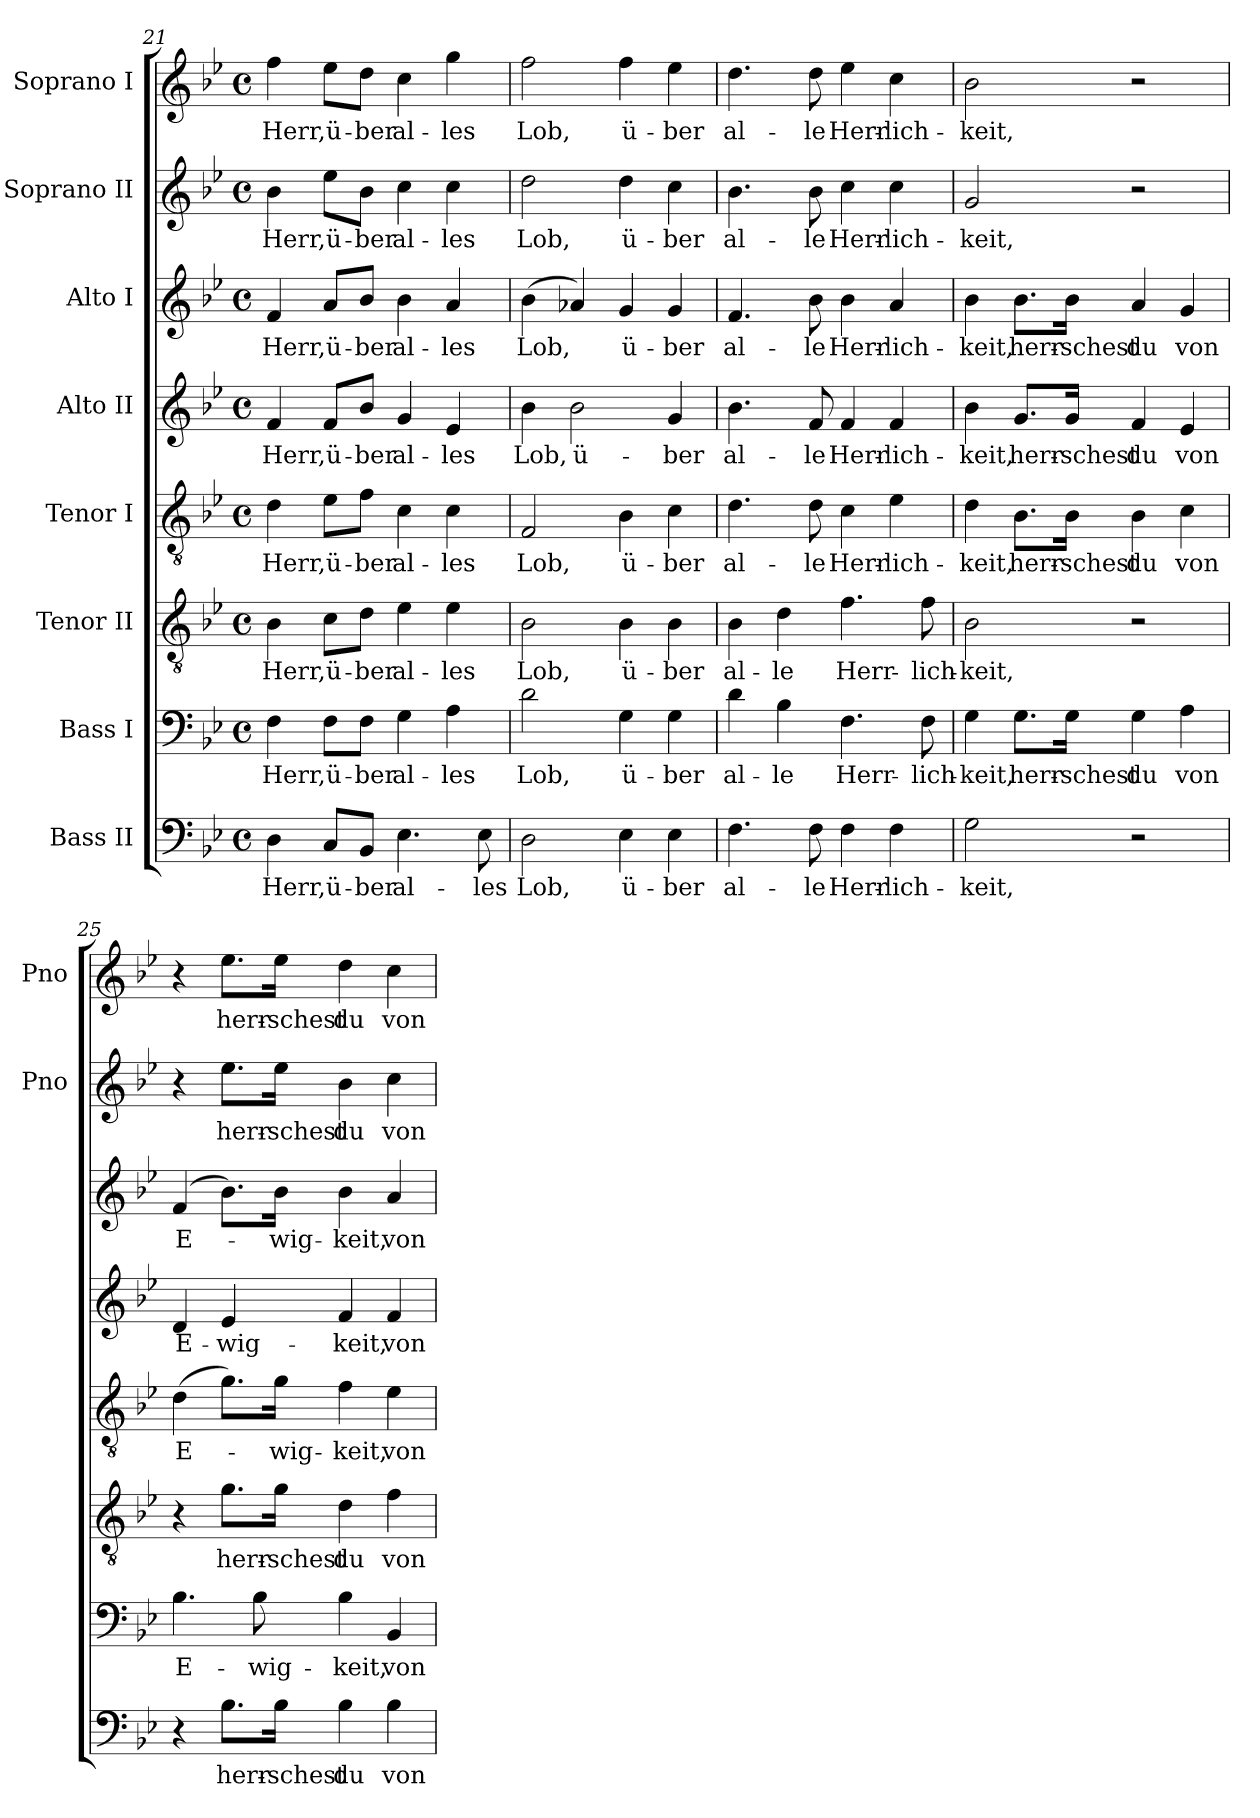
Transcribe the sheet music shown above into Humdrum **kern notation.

**kern	**text	**kern	**text	**kern	**text	**kern	**text	**kern	**text	**kern	**text	**kern	**text	**kern	**text
*part8	*part8	*part7	*part7	*part6	*part6	*part5	*part5	*part4	*part4	*part3	*part3	*part2	*part2	*part1	*part1
*staff8	*staff8	*staff7	*staff7	*staff6	*staff6	*staff5	*staff5	*staff4	*staff4	*staff3	*staff3	*staff2	*staff2	*staff1	*staff1
*I"Bass II	*	*I"Bass I	*	*I"Tenor II	*	*I"Tenor I	*	*I"Alto II	*	*I"Alto I	*	*I"Soprano II	*	*I"Soprano I	*
*	*	*	*	*	*	*	*	*	*	*	*	*I'Pno	*	*I'Pno	*
*clefF4	*	*clefF4	*	*clefGv2	*	*clefGv2	*	*clefG2	*	*clefG2	*	*clefG2	*	*clefG2	*
*k[b-e-]	*	*k[b-e-]	*	*k[b-e-]	*	*k[b-e-]	*	*k[b-e-]	*	*k[b-e-]	*	*k[b-e-]	*	*k[b-e-]	*
*B-:	*	*B-:	*	*B-:	*	*B-:	*	*B-:	*	*B-:	*	*B-:	*	*B-:	*
*M4/4	*	*M4/4	*	*M4/4	*	*M4/4	*	*M4/4	*	*M4/4	*	*M4/4	*	*M4/4	*
*met(c)	*	*met(c)	*	*met(c)	*	*met(c)	*	*met(c)	*	*met(c)	*	*met(c)	*	*met(c)	*
=21	=21	=21	=21	=21	=21	=21	=21	=21	=21	=21	=21	=21	=21	=21	=21
4D\	Herr,	4F\	Herr,	4B-\	Herr,	4d\	Herr,	4f/	Herr,	4f/	Herr,	4b-\	Herr,	4ff\	Herr,
8C/L	ü-	8F\L	ü-	8c\L	ü-	8e-\L	ü-	8f/L	ü-	8a/L	ü-	8ee-\L	ü-	8ee-\L	ü-
8BB-/J	-ber	8F\J	-ber	8d\J	-ber	8f\J	-ber	8b-/J	-ber	8b-/J	-ber	8b-\J	-ber	8dd\J	-ber
4.E-\	-al-	4G\	al-	4e-\	al-	4c\	al-	4g/	al-	4b-\	al-	4cc\	al-	4cc\	al-
.	.	4A\	-les	4e-\	-les	4c\	-les	4e-/	-les	4a/	-les	4cc\	-les	4gg\	-les
8E-\	-les	.	.	.	.	.	.	.	.	.	.	.	.	.	.
=22	=22	=22	=22	=22	=22	=22	=22	=22	=22	=22	=22	=22	=22	=22	=22
2D\	Lob,	2d\	Lob,	2B-\	Lob,	2F/	Lob,	4b-\	Lob,	(4b-\	Lob,	2dd\	Lob,	2ff\	Lob,
.	.	.	.	.	.	.	.	2b-\	ü-	4a-X/)	.	.	.	.	.
4E-\	ü-	4G\	ü-	4B-\	ü-	4B-\	ü-	.	.	4g/	ü-	4dd\	ü-	4ff\	ü-
4E-\	-ber	4G\	-ber	4B-\	-ber	4c\	-ber	4g/	-ber	4g/	-ber	4cc\	-ber	4ee-\	-ber
!!LO:PB:g=z
=23	=23	=23	=23	=23	=23	=23	=23	=23	=23	=23	=23	=23	=23	=23	=23
4.F\	al-	4d\	al-	4B-\	al-	4.d\	al-	4.b-\	al-	4.f/	al-	4.b-\	al-	4.dd\	al-
.	.	4B-\	-le	4d\	-le	.	.	.	.	.	.	.	.	.	.
8F\	-le	.	.	.	.	8d\	-le	8f/	-le	8b-\	-le	8b-\	-le	8dd\	-le
4F\	Herr-	4.F\	Herr-	4.f\	Herr-	4c\	Herr-	4f/	Herr-	4b-\	Herr-	4cc\	Herr-	4ee-\	Herr-
4F\	-lich-	.	.	.	.	4e-\	-lich-	4f/	-lich-	4a/	-lich-	4cc\	-lich-	4cc\	-lich-
.	.	8F\	-lich-	8f\	-lich-	.	.	.	.	.	.	.	.	.	.
=24	=24	=24	=24	=24	=24	=24	=24	=24	=24	=24	=24	=24	=24	=24	=24
2G\	-keit,	4G\	-keit,	2B-\	-keit,	4d\	keit,	4b-\	keit,	4b-\	-keit,	2g/	-keit,	2b-\	-keit,
.	.	8.G\L	herr-	.	.	8.B-\L	herr-	8.g/L	herr-	8.b-\L	herr-	.	.	.	.
.	.	16G\Jk	-schest	.	.	16B-\Jk	-schest	16g/Jk	-schest	16b-\Jk	-schest	.	.	.	.
2r	.	4G\	du	2r	.	4B-\	du	4f/	du	4a/	du	2r	.	2r	.
.	.	4A\	von	.	.	4c\	von	4e-/	von	4g/	von	.	.	.	.
=25	=25	=25	=25	=25	=25	=25	=25	=25	=25	=25	=25	=25	=25	=25	=25
4r	.	4.B-\	E-	4r	.	(4d\	E-	4d/	E-	(4f/	E-	4r	.	4r	.
8.B-\L	herr-	.	.	8.g\L	herr-	8.g\L)	.	4e-/	-wig-	8.b-\L)	.	8.ee-\L	herr-	8.ee-\L	herr-
.	.	8B-\	-wig-	.	.	.	.	.	.	.	.	.	.	.	.
16B-\Jk	-schest	.	.	16g\Jk	-schest	16g\Jk	-wig-	.	.	16b-\Jk	-wig-	16ee-\Jk	-schest	16ee-\Jk	-schest
4B-\	du	4B-\	-keit,	4d\	du	4f\	-keit,	4f/	-keit,	4b-\	-keit,	4b-\	du	4dd\	du
4B-\	von	4BB-/	von	4f\	von	4e-\	von	4f/	von	4a/	von	4cc\	von	4cc\	von
=	=	=	=	=	=	=	=	=	=	=	=	=	=	=	=
*-	*-	*-	*-	*-	*-	*-	*-	*-	*-	*-	*-	*-	*-	*-	*-
